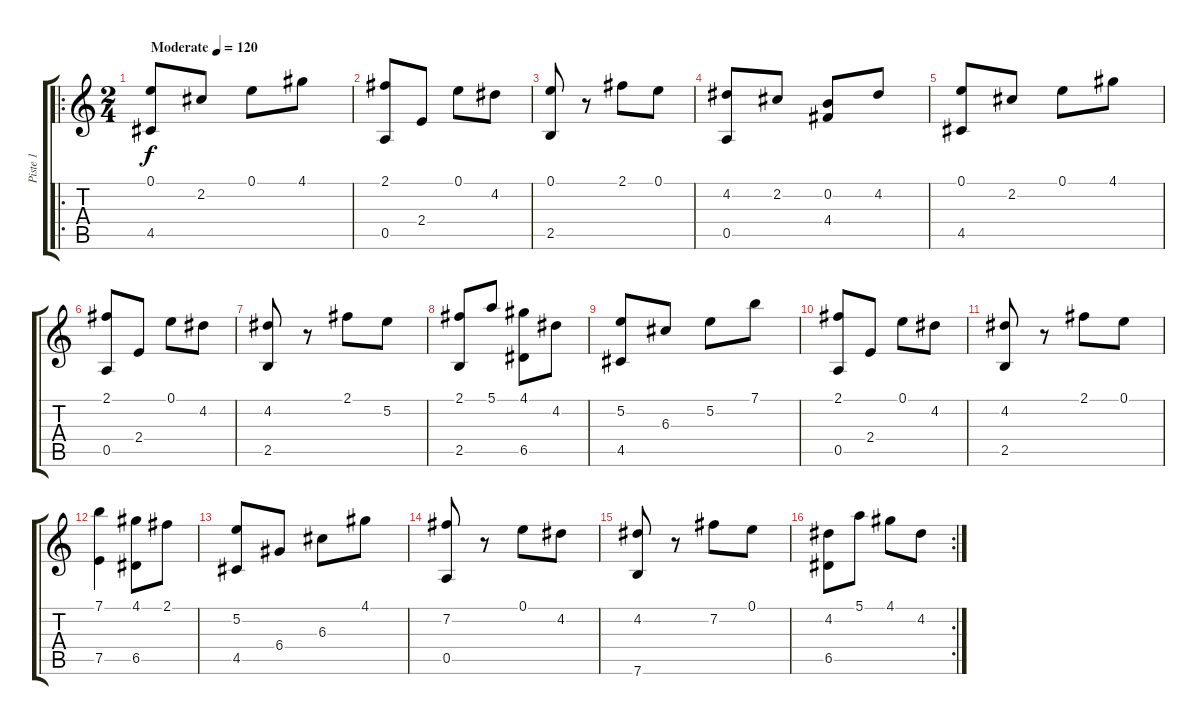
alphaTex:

\track ("Piste 1" "Piste 1") {instrument acousticguitarsteel}
\staff {score tabs}
\tuning (E4 B3 G3 D3 A2 E2) {hide}
\ro
\ts (2 4)
\tempo (120 "Moderate")
\clef g2
\ks c
(0.1 4.5).8{dy f instrument acousticguitarsteel} 2.2.8 0.1.8 4.1.8 |
(2.1 0.5).8 2.4.8 0.1.8 4.2.8 |
(0.1 2.5).8 r.8 2.1.8 0.1.8 |
(4.2 0.5).8 2.2.8 (0.2 4.4).8 4.2.8 |
(0.1 4.5).8 2.2.8 0.1.8 4.1.8 |
(2.1 0.5).8 2.4.8 0.1.8 4.2.8 |
(4.2 2.5).8 r.8 2.1.8 5.2.8 |
(2.1 2.5).8 5.1.8 (4.1 6.5).8 4.2.8 |
(5.2 4.5).8 6.3.8 5.2.8 7.1.8 |
(2.1 0.5).8 2.4.8 0.1.8 4.2.8 |
(4.2 2.5).8 r.8 2.1.8 0.1.8 |
(7.1 7.5).4 (4.1 6.5).8 2.1.8 |
(5.2 4.5).8 6.4.8 6.3.8 4.1.8 |
(7.2 0.5).8 r.8 0.1.8 4.2.8 |
(4.2 7.6).8 r.8 7.2.8 0.1.8 |
\rc 2
(4.2 6.5).8 5.1.8 4.1.8 4.2.8
